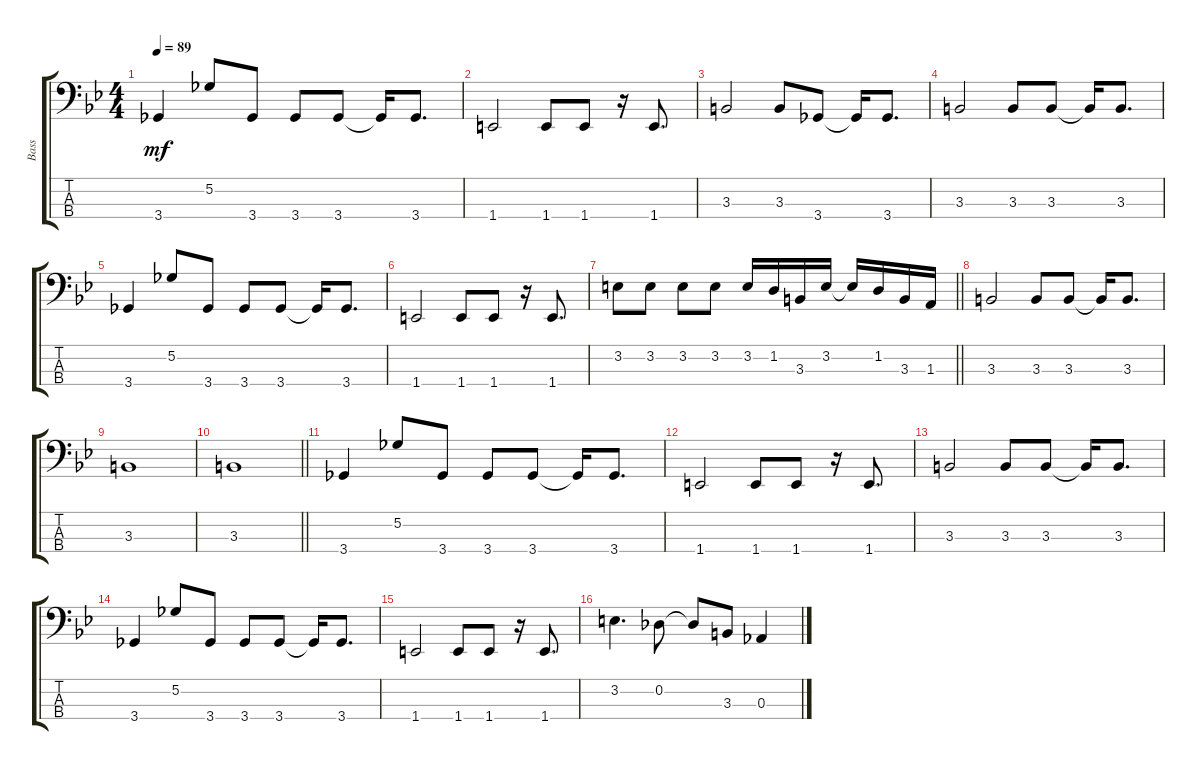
\track ("Bass" "Bass") {instrument electricbasspick}
\staff {score tabs}
\tuning (Gb2 Db2 Ab1 Eb1) {hide}
\ts (4 4)
\tempo 89
\clef f4
\ks bb
3.4.4{dy mf} 5.2.8 3.4.8 3.4.8 3.4.8 3.4{t}.16 3.4.8{d} |
1.4.2 1.4.8 1.4.8 r.16 1.4.8{d} |
3.3.2 3.3.8 3.4.8 3.4{t}.16 3.4.8{d} |
3.3.2 3.3.8 3.3.8 3.3{t}.16 3.3.8{d} |
3.4.4 5.2.8 3.4.8 3.4.8 3.4.8 3.4{t}.16 3.4.8{d} |
1.4.2 1.4.8 1.4.8 r.16 1.4.8{d} |
\barLineRight lightlight
3.2.8 3.2.8 3.2.8 3.2.8 3.2.16 1.2.16 3.3.16 3.2.16 3.2{t}.16 1.2.16 3.3.16 1.3.16 |
3.3.2 3.3.8 3.3.8 3.3{t}.16 3.3.8{d} |
3.3.1 |
\barLineRight lightlight
3.3.1 |
3.4.4 5.2.8 3.4.8 3.4.8 3.4.8 3.4{t}.16 3.4.8{d} |
1.4.2 1.4.8 1.4.8 r.16 1.4.8{d} |
3.3.2 3.3.8 3.3.8 3.3{t}.16 3.3.8{d} |
3.4.4 5.2.8 3.4.8 3.4.8 3.4.8 3.4{t}.16 3.4.8{d} |
1.4.2 1.4.8 1.4.8 r.16 1.4.8{d} |
3.2.4{d} 0.2.8 0.2{t}.8 3.3.8 0.3.4
